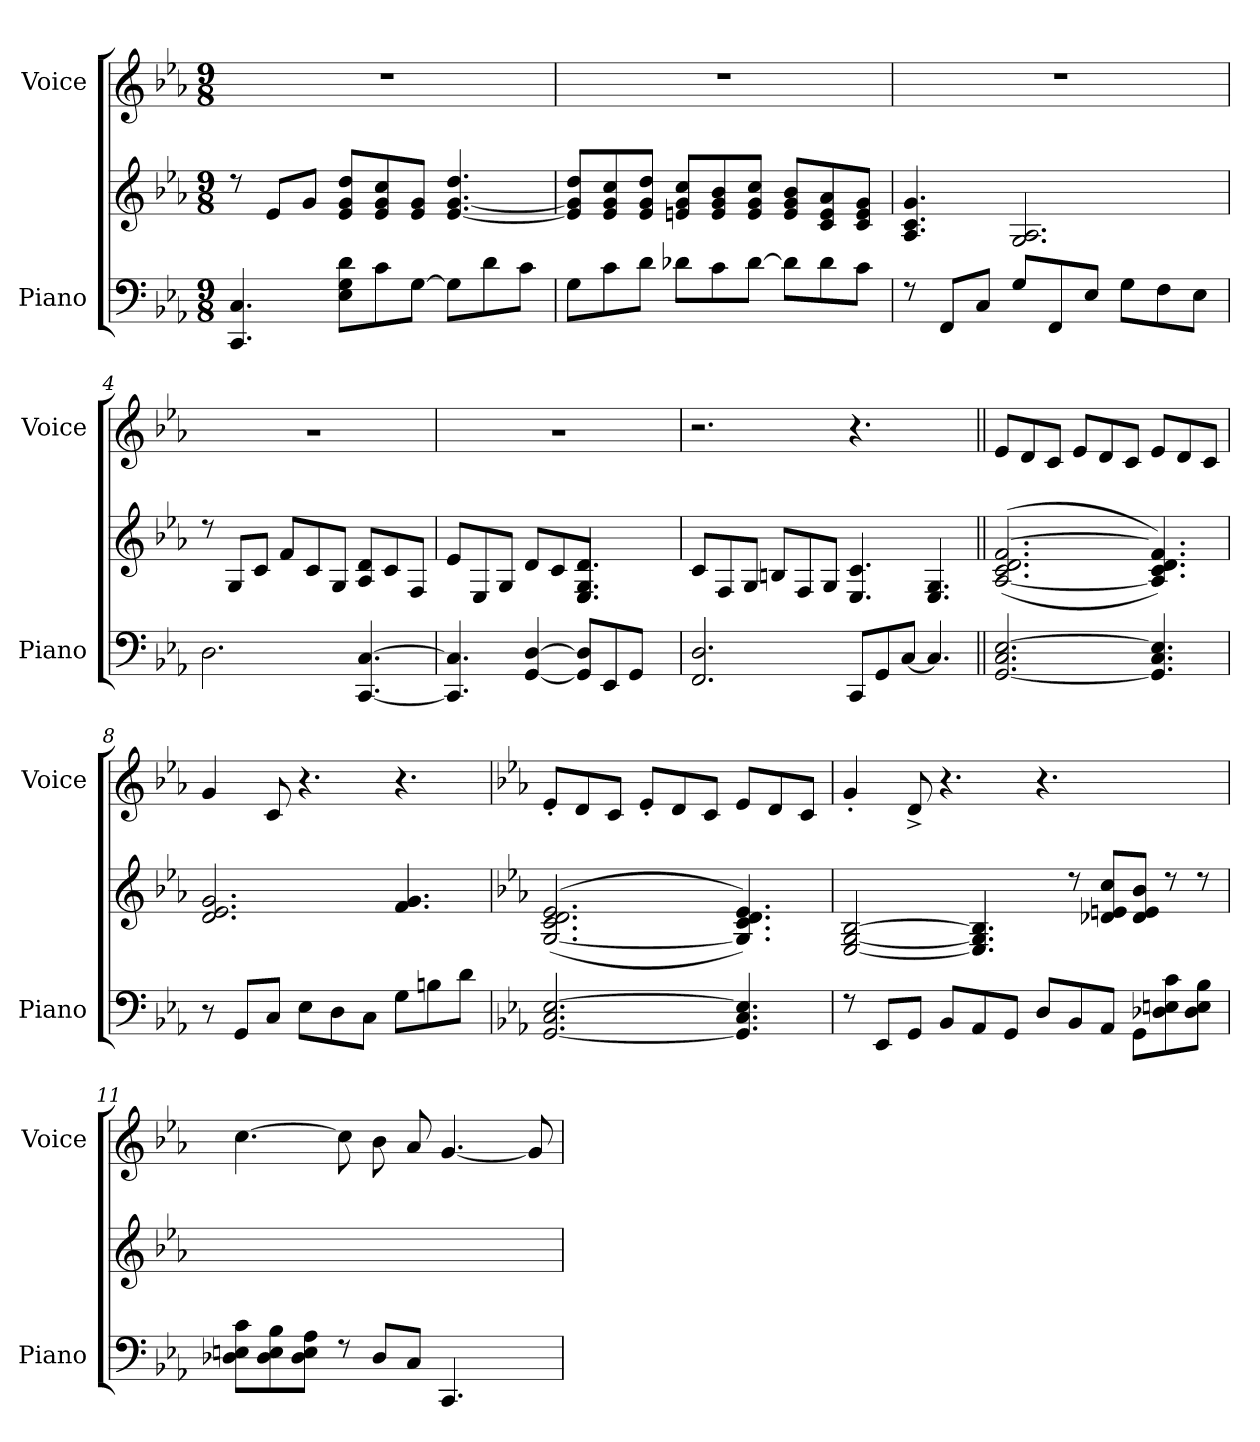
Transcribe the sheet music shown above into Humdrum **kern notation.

**kern	**kern	**kern
*part2	*part2	*part1
*staff3	*staff2	*staff1
*I"Piano	*	*I"Voice
*I'Piano	*	*I'Voice
*clefF4	*clefG2	*clefG2
*k[b-e-a-]	*k[b-e-a-]	*k[b-e-a-]
*M9/8	*M9/8	*M9/8
=1	=1	=1
4.CC/ 4.C/	8rcc	8%9r
.	8e-/L	.
.	8g/J	.
8E-\ 8G\ 8d\L	8e-/ 8g/ 8dd/L	.
8c\	8e-/ 8g/ 8cc/	.
[>8G\J	8e-/ 8g/J	.
8G\L]	[<4.e-/ [<4.g/ 4.dd/	.
8d\	.	.
8c\J	.	.
=2	=2	=2
8G\L	8e-/] 8g/] 8dd/L	8%9r
8c\	8e-/ 8g/ 8cc/	.
8d\J	8e-/ 8g/ 8dd/J	.
8d-X\L	8en/ 8g/ 8cc/L	.
8c\	8e/ 8g/ 8b-/	.
[>8d-\J	8e/ 8g/ 8cc/J	.
8d-\L]	8e/ 8g/ 8b-/L	.
8d-\	8c/ 8e/ 8a-/	.
8c\J	8c/ 8e/ 8g/J	.
=3	=3	=3
8rE	4.A-/ 4.c/ 4.g/	8%9r
8FF/L	.	.
8C/J	.	.
8G/L	2.G/ 2.A-/	.
8FF/	.	.
8E-/J	.	.
8G\L	.	.
8F\	.	.
8E-\J	.	.
!!LO:LB:g=z
=4	=4	=4
2.D\	8rcc	8%9rcc
.	8G/L	.
.	8c/J	.
.	8f/L	.
.	8c/	.
.	8G/J	.
[<4.CC/ [>4.C/	8A-/ 8d/L	.
.	8c/	.
.	8F/J	.
=5	=5	=5
*	*^	*
4.CC/] 4.C/]	8e-/L	8ryy	8%9rcc
*	*v	*v	*
.	8E-/	.
.	8G/J	.
[<4GG/ [>4D/	8d/L	.
.	8c/	.
*	*^	*
8GG/] 8D/]L	8E-/J	4.E-/ 4.G/ 4.d/	.
8EE-/	8ryy	.	.
8GG/J	4ryy	.	.
8ryy	.	8ryy	.
=6	=6	=6	=6
2.FF/ 2.D/	8c/L	8ryy	2.rcc
*	*v	*v	*
.	8F/	.
.	8G/J	.
.	8Bn/L	.
.	8F/	.
.	8G/J	.
8CC/L	4.E-/ 4.c/	4.r
8GG/	.	.
[<8C/J	.	.
*	*^	*
4.C/]	4.ryy	4.E-/ 4.G/	4.ryy
*	*v	*v	*
!!LO:LB:g=z
=7||	=7||	=7||
[<2.GG/ 2.C/ [>2.E-/	(<(>[<2.A-/ 2.c/ 2.d/ [>2.f/	8e-/L
.	.	8d/
.	.	8c/J
.	.	8e-/L
.	.	8d/
.	.	8c/J
4.GG/] 4.C/ 4.E-/]	4.A-/] 4.c/ 4.d/ 4.f/]))	8e-/L
.	.	8d/
.	.	8c/J
=8	=8	=8
8r	2.d/ 2.e-/ 2.g/	4g/
8GG/L	.	.
8C/J	.	8c/
8E-\L	.	4.r
8D\	.	.
8C\J	.	.
8G\L	4.f/ 4.g/	4.r
8Bn\	.	.
8d\J	.	.
!!LO:PB:g=z
=9	=9	=9
*k[b-e-a-]	*k[b-e-a-]	*k[b-e-a-]
[<2.GG/ 2.C/ [>2.E-/	(<(<[<2.G/ 2.c/ 2.d/ 2.e-/	8e-'</L
.	.	8d/
.	.	8c/J
.	.	8e-'</L
.	.	8d/
.	.	8c/J
4.GG/] 4.C/ 4.E-/]	4.G/] 4.c/ 4.d/ 4.e-/))	8e-/L
.	.	8d/
.	.	8c/J
=10	=10	=10
*^	*^	*
*	*	*	*^	*
8rE	8ryy	[<2E-/ [<2G/ [>2B-/	4ryy	4.ryy	4g'</
*v	*v	*	*	*	*
8EE-/L	.	.	.	.
8GG/J	.	8ryy@	.	8d^</
*	*v	*v	*v	*
8BB-/L	.	4.r
8AA-/	4.E-/] 4.G/] 4.B-/]	.
8GG/J	.	.
8D/L	.	4.r
8BB-/	8rcc	.
8AA-/J	8d-X/ 8en/ 8cc/L	.
*^	*	*
4.ryy	8GG\L	8d-/ 8e/ 8b-/J	4.ryy
*	*	*^	*
.	8D-X\ 8En\ 8c\	4ryy	8rcc	.
*	*	*	*^	*
.	8D-\ 8E\ 8B-\J	.	8ryy	8rcc	.
*v	*v	*	*	*	*
*	*v	*v	*v	*
!!LO:LB:g=z
=11	=11	=11
8D-X\ 8En\ 8c\L	1ryy	[>4.cc\
8D-\ 8E\ 8B-\	.	.
8D-\ 8E\ 8A-\J	.	.
8rE	.	8cc\]
8D-/L	.	8b-\
8C/J	.	8a-/
4.CC/	.	[<4.g/
.	4ryy	.
8ryy	.	8g/]
=	=	=
*-	*-	*-
